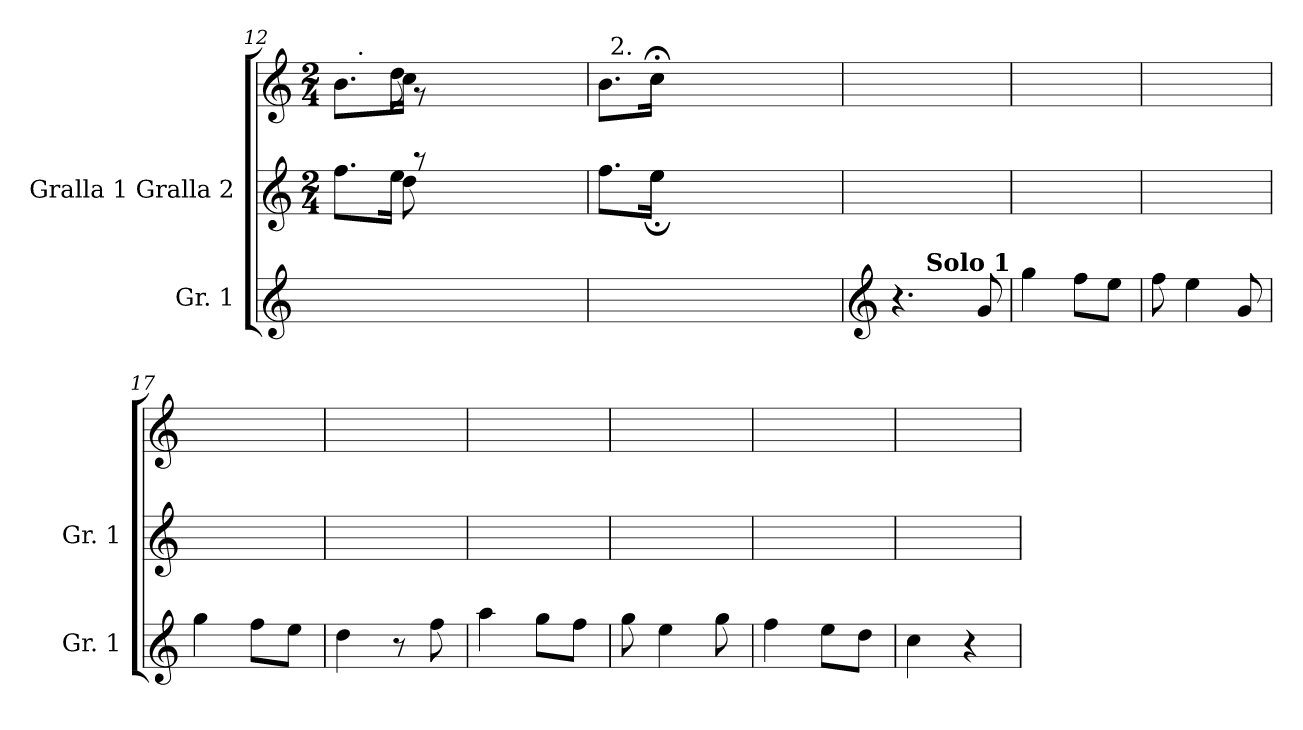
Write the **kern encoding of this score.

**kern	**kern	**kern
*part2	*part1	*part1
*staff3	*staff2	*staff1
*I"Gr. 1	*I"Gralla 1 Gralla 2	*
*I'Gr. 1	*I'Gr. 1	*
*clefG2	*clefG2	*clefG2
*k[]	*k[]	*k[]
*	*M2/4	*M2/4
=12	=12	=12
*	*^	*^
*	*	*	*	*^
1ryy	8.ff\L	8.ryy	8.ryy	8.b>\L	16ryy
!	!	!	!	!	!LO:TX:a:t=.
.	.	.	.	.	2...ryy
.	16ee\Jk	8dd\	8dd\	16cc\Jk	.
.	8r	.	.	8r	.
.	.	2ryy	2ryy	.	.
.	2ryy	.	.	2ryy	.
.	.	8.ryy	8.ryy	.	.
.	8ryy	.	.	8ryy	.
=13	=13	=13	=13	=13	=13
1ryy	8.ff\L	8.ryy	8.ryy	8.b\L	48ryy
!	!	!	!	!	!LO:TX:a:t=2.
.	.	.	.	.	3%2ryy
.	16ee\Jk	4ee;<\	4cc;<\	16cc\Jk	.
.	2.ryy	.	.	2.ryy	.
.	.	2ryy	2ryy	.	.
.	.	.	.	.	6...ryy
.	.	16ryy	16ryy	.	.
*	*v	*v	*	*	*
*	*	*v	*v	*v
!!LO:LB:g=z
=14	=14	=14
*clefG2	*	*
*^	*	*
4.r	8ryy	2ryy	2ryy
!	!LO:TX:a:B:t=Solo 1	!	!
.	4.ryy	.	.
8g/	.	.	.
*v	*v	*	*
=15	=15	=15
4gg\	2ryy	2ryy
8ff\L	.	.
8ee\J	.	.
=16	=16	=16
8ff\	2ryy	2ryy
4ee\	.	.
8g/	.	.
=17	=17	=17
4gg\	2ryy	2ryy
8ff\L	.	.
8ee\J	.	.
=18	=18	=18
4dd\	2ryy	2ryy
8r	.	.
8ff\	.	.
=19	=19	=19
4aa\	2ryy	2ryy
8gg\L	.	.
8ff\J	.	.
=20	=20	=20
8gg\	2ryy	2ryy
4ee\	.	.
8gg\	.	.
=21	=21	=21
4ff\	2ryy	2ryy
8ee\L	.	.
8dd\J	.	.
=22	=22	=22
4cc\	2ryy	2ryy
4r	.	.
=	=	=
*-	*-	*-
